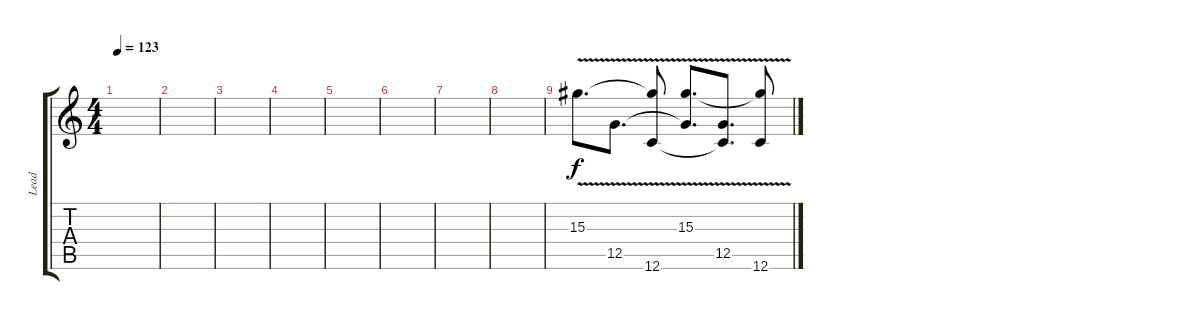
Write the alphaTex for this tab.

\track ("Lead" "Lead") {instrument overdrivenguitar}
\staff {score tabs}
\tuning (D4 A3 F3 C3 G2 C2) {hide}
\ts (4 4)
\tempo 123
\clef g2
\ks c
|
|
|
|
|
|
|
|
15.3{v}.8{d} 12.5{v}.8{d} (15.3{t} 12.6{v}).8 (15.3{v} 12.5{t}).8{d} (12.5{v} 12.6{t}).8{d} (15.3{t} 12.6{v}).8
